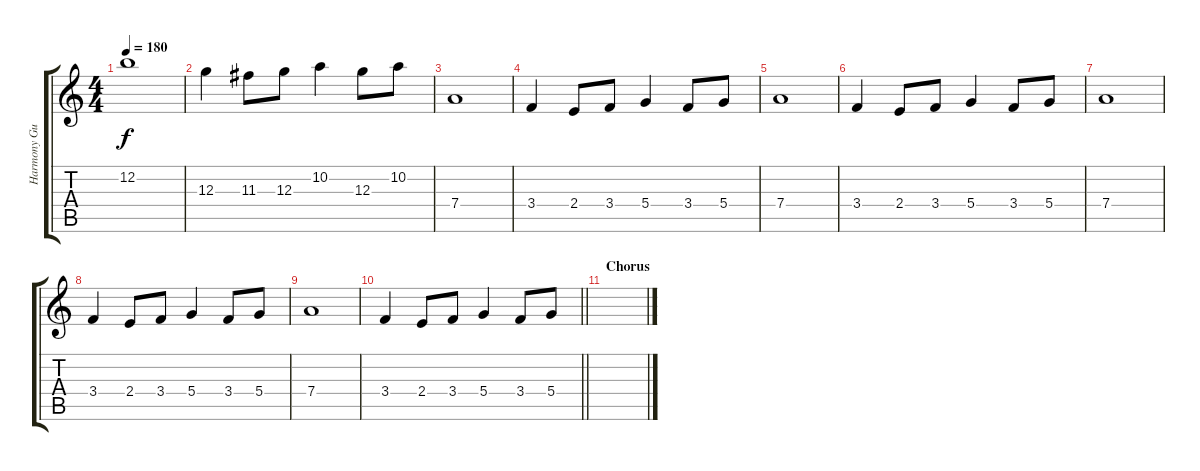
\track ("Harmony Guitar" "Harmony Gu") {instrument distortionguitar}
\staff {score tabs}
\tuning (E4 B3 G3 D3 A2 E2) {hide}
\ts (4 4)
\tempo 180
\clef g2
\ks c
12.2.1{dy f} |
12.3.4 11.3.8 12.3.8 10.2.4 12.3.8 10.2.8 |
7.4.1 |
3.4.4 2.4.8 3.4.8 5.4.4 3.4.8 5.4.8 |
7.4.1 |
3.4.4 2.4.8 3.4.8 5.4.4 3.4.8 5.4.8 |
7.4.1 |
3.4.4 2.4.8 3.4.8 5.4.4 3.4.8 5.4.8 |
7.4.1 |
\barLineRight lightlight
3.4.4 2.4.8 3.4.8 5.4.4 3.4.8 5.4.8 |
\section ("" "Chorus")
